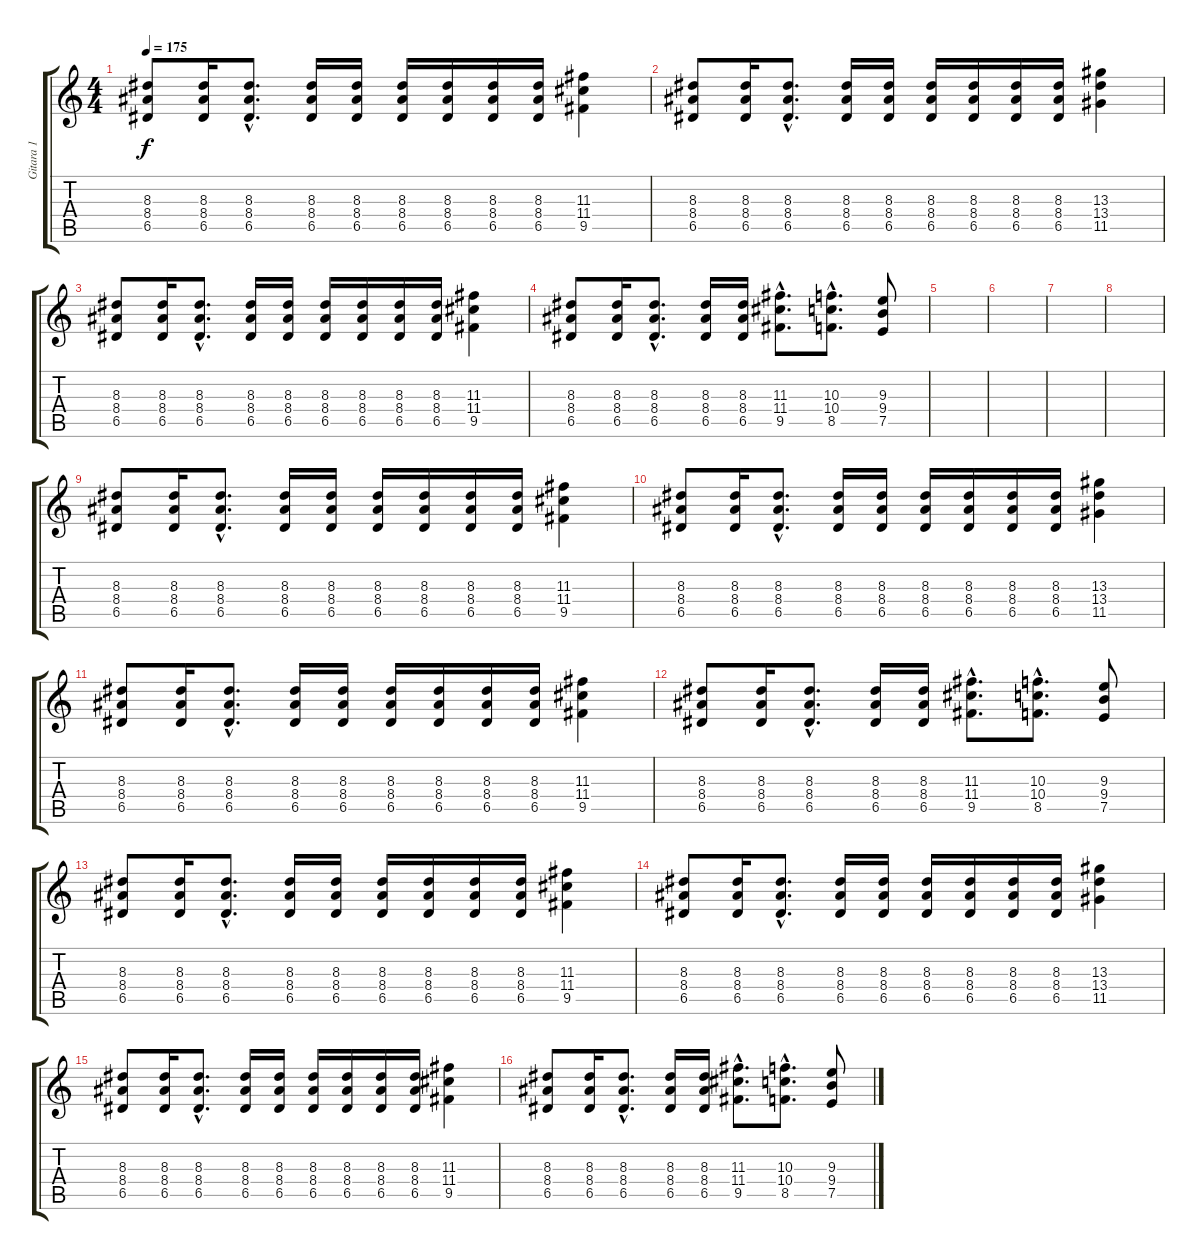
\track ("Gitara 1" "Gitara 1") {instrument distortionguitar}
\staff {score tabs}
\tuning (E4 B3 G3 D3 A2 E2) {hide}
\ts (4 4)
\tempo 175
\clef g2
\ks c
(8.3 8.4 6.5).8{dy f instrument distortionguitar} (8.3 8.4 6.5).16 (8.3{hac} 8.4{hac} 6.5{hac}).8{d} (8.3 8.4 6.5).16 (8.3 8.4 6.5).16 (8.3 8.4 6.5).16 (8.3 8.4 6.5).16 (8.3 8.4 6.5).16 (8.3 8.4 6.5).16 (11.3 11.4 9.5).4 |
(8.3 8.4 6.5).8 (8.3 8.4 6.5).16 (8.3{hac} 8.4{hac} 6.5{hac}).8{d} (8.3 8.4 6.5).16 (8.3 8.4 6.5).16 (8.3 8.4 6.5).16 (8.3 8.4 6.5).16 (8.3 8.4 6.5).16 (8.3 8.4 6.5).16 (13.3 13.4 11.5).4 |
(8.3 8.4 6.5).8 (8.3 8.4 6.5).16 (8.3{hac} 8.4{hac} 6.5{hac}).8{d} (8.3 8.4 6.5).16 (8.3 8.4 6.5).16 (8.3 8.4 6.5).16 (8.3 8.4 6.5).16 (8.3 8.4 6.5).16 (8.3 8.4 6.5).16 (11.3 11.4 9.5).4 |
(8.3 8.4 6.5).8 (8.3 8.4 6.5).16 (8.3{hac} 8.4{hac} 6.5{hac}).8{d} (8.3 8.4 6.5).16 (8.3 8.4 6.5).16 (11.3{hac} 11.4{hac} 9.5{hac}).8{d} (10.3{hac} 10.4{hac} 8.5{hac}).8{d} (9.3 9.4 7.5).8 |
|
|
|
|
(8.3 8.4 6.5).8 (8.3 8.4 6.5).16 (8.3{hac} 8.4{hac} 6.5{hac}).8{d} (8.3 8.4 6.5).16 (8.3 8.4 6.5).16 (8.3 8.4 6.5).16 (8.3 8.4 6.5).16 (8.3 8.4 6.5).16 (8.3 8.4 6.5).16 (11.3 11.4 9.5).4 |
(8.3 8.4 6.5).8 (8.3 8.4 6.5).16 (8.3{hac} 8.4{hac} 6.5{hac}).8{d} (8.3 8.4 6.5).16 (8.3 8.4 6.5).16 (8.3 8.4 6.5).16 (8.3 8.4 6.5).16 (8.3 8.4 6.5).16 (8.3 8.4 6.5).16 (13.3 13.4 11.5).4 |
(8.3 8.4 6.5).8 (8.3 8.4 6.5).16 (8.3{hac} 8.4{hac} 6.5{hac}).8{d} (8.3 8.4 6.5).16 (8.3 8.4 6.5).16 (8.3 8.4 6.5).16 (8.3 8.4 6.5).16 (8.3 8.4 6.5).16 (8.3 8.4 6.5).16 (11.3 11.4 9.5).4 |
(8.3 8.4 6.5).8 (8.3 8.4 6.5).16 (8.3{hac} 8.4{hac} 6.5{hac}).8{d} (8.3 8.4 6.5).16 (8.3 8.4 6.5).16 (11.3{hac} 11.4{hac} 9.5{hac}).8{d} (10.3{hac} 10.4{hac} 8.5{hac}).8{d} (9.3 9.4 7.5).8 |
(8.3 8.4 6.5).8 (8.3 8.4 6.5).16 (8.3{hac} 8.4{hac} 6.5{hac}).8{d} (8.3 8.4 6.5).16 (8.3 8.4 6.5).16 (8.3 8.4 6.5).16 (8.3 8.4 6.5).16 (8.3 8.4 6.5).16 (8.3 8.4 6.5).16 (11.3 11.4 9.5).4 |
(8.3 8.4 6.5).8 (8.3 8.4 6.5).16 (8.3{hac} 8.4{hac} 6.5{hac}).8{d} (8.3 8.4 6.5).16 (8.3 8.4 6.5).16 (8.3 8.4 6.5).16 (8.3 8.4 6.5).16 (8.3 8.4 6.5).16 (8.3 8.4 6.5).16 (13.3 13.4 11.5).4 |
(8.3 8.4 6.5).8 (8.3 8.4 6.5).16 (8.3{hac} 8.4{hac} 6.5{hac}).8{d} (8.3 8.4 6.5).16 (8.3 8.4 6.5).16 (8.3 8.4 6.5).16 (8.3 8.4 6.5).16 (8.3 8.4 6.5).16 (8.3 8.4 6.5).16 (11.3 11.4 9.5).4 |
(8.3 8.4 6.5).8 (8.3 8.4 6.5).16 (8.3{hac} 8.4{hac} 6.5{hac}).8{d} (8.3 8.4 6.5).16 (8.3 8.4 6.5).16 (11.3{hac} 11.4{hac} 9.5{hac}).8{d} (10.3{hac} 10.4{hac} 8.5{hac}).8{d} (9.3 9.4 7.5).8
